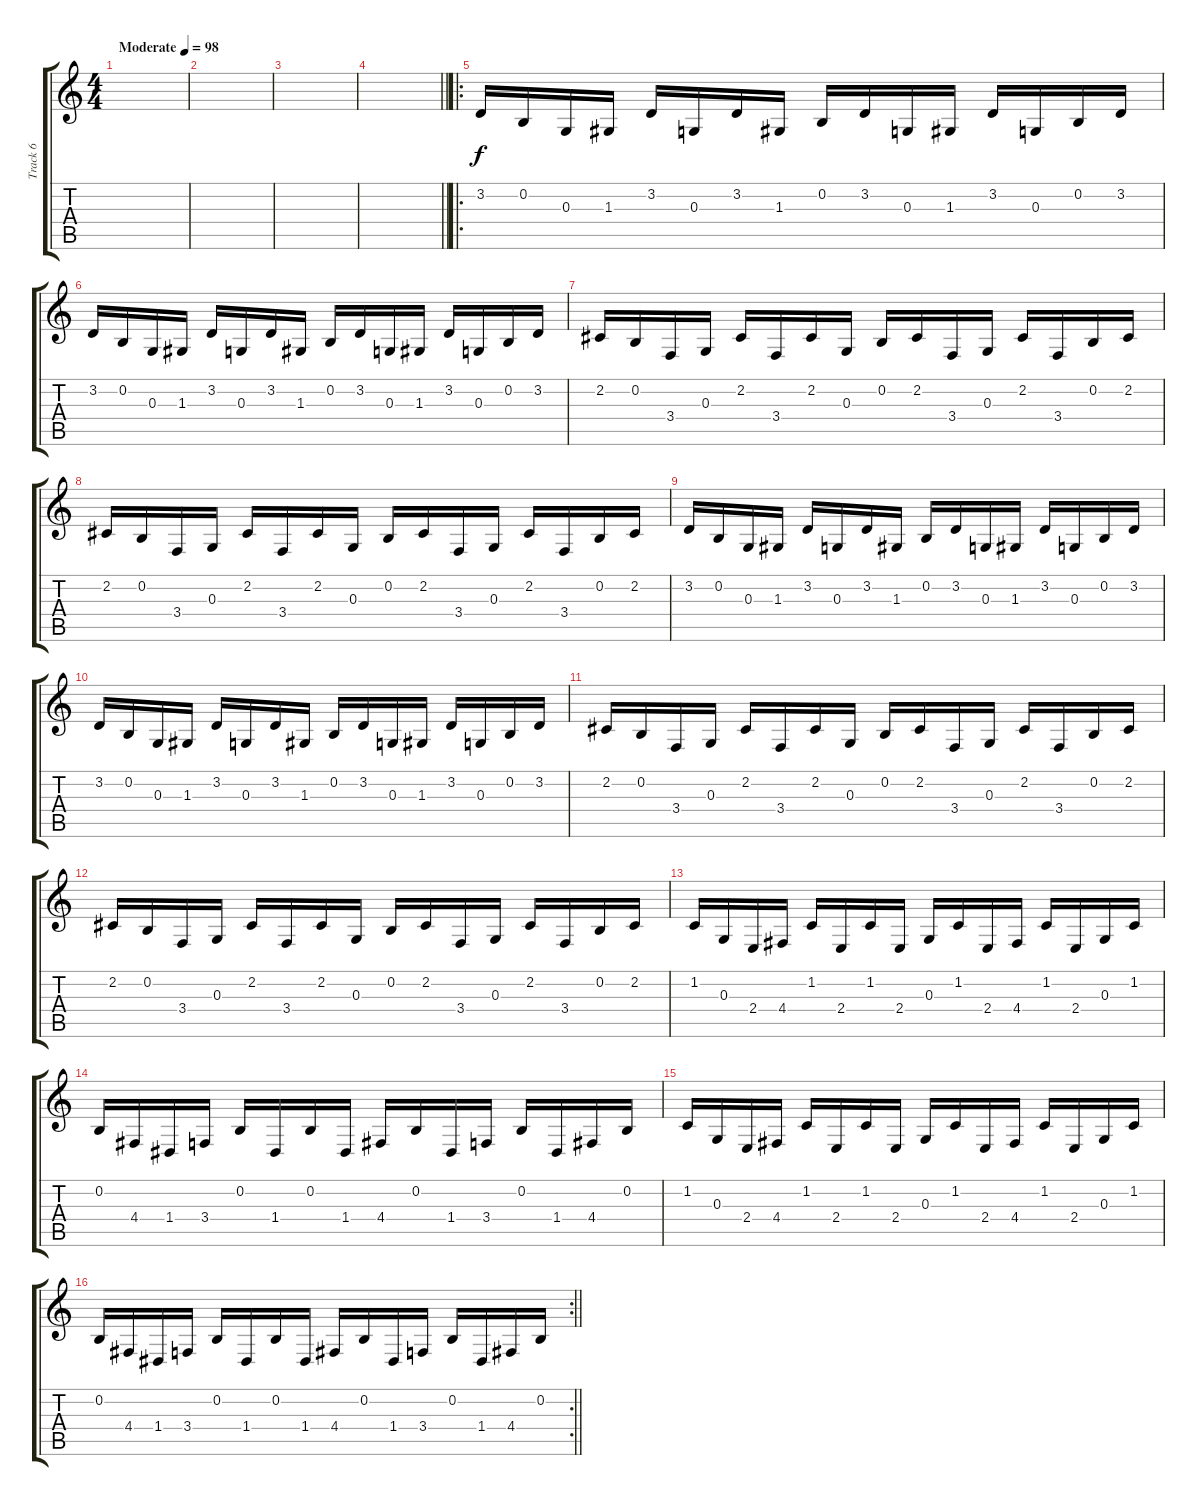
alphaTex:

\track ("Track 6" "Track 6") {instrument drawbarorgan}
\staff {score tabs}
\tuning (E4 B3 G3 D3 A2 E2) {hide}
\ts (4 4)
\tempo (98 "Moderate")
\clef g2
\ks c
|
|
|
\barLineRight lightlight
|
\ro
\section ("" "")
3.2.16 0.2.16 0.3.16 1.3.16 3.2.16 0.3.16 3.2.16 1.3.16 0.2.16 3.2.16 0.3.16 1.3.16 3.2.16 0.3.16 0.2.16 3.2.16 |
3.2.16 0.2.16 0.3.16 1.3.16 3.2.16 0.3.16 3.2.16 1.3.16 0.2.16 3.2.16 0.3.16 1.3.16 3.2.16 0.3.16 0.2.16 3.2.16 |
2.2.16 0.2.16 3.4.16 0.3.16 2.2.16 3.4.16 2.2.16 0.3.16 0.2.16 2.2.16 3.4.16 0.3.16 2.2.16 3.4.16 0.2.16 2.2.16 |
2.2.16 0.2.16 3.4.16 0.3.16 2.2.16 3.4.16 2.2.16 0.3.16 0.2.16 2.2.16 3.4.16 0.3.16 2.2.16 3.4.16 0.2.16 2.2.16 |
3.2.16 0.2.16 0.3.16 1.3.16 3.2.16 0.3.16 3.2.16 1.3.16 0.2.16 3.2.16 0.3.16 1.3.16 3.2.16 0.3.16 0.2.16 3.2.16 |
3.2.16 0.2.16 0.3.16 1.3.16 3.2.16 0.3.16 3.2.16 1.3.16 0.2.16 3.2.16 0.3.16 1.3.16 3.2.16 0.3.16 0.2.16 3.2.16 |
2.2.16 0.2.16 3.4.16 0.3.16 2.2.16 3.4.16 2.2.16 0.3.16 0.2.16 2.2.16 3.4.16 0.3.16 2.2.16 3.4.16 0.2.16 2.2.16 |
2.2.16 0.2.16 3.4.16 0.3.16 2.2.16 3.4.16 2.2.16 0.3.16 0.2.16 2.2.16 3.4.16 0.3.16 2.2.16 3.4.16 0.2.16 2.2.16 |
1.2.16 0.3.16 2.4.16 4.4.16 1.2.16 2.4.16 1.2.16 2.4.16 0.3.16 1.2.16 2.4.16 4.4.16 1.2.16 2.4.16 0.3.16 1.2.16 |
0.2.16 4.4.16 1.4.16 3.4.16 0.2.16 1.4.16 0.2.16 1.4.16 4.4.16 0.2.16 1.4.16 3.4.16 0.2.16 1.4.16 4.4.16 0.2.16 |
1.2.16 0.3.16 2.4.16 4.4.16 1.2.16 2.4.16 1.2.16 2.4.16 0.3.16 1.2.16 2.4.16 4.4.16 1.2.16 2.4.16 0.3.16 1.2.16 |
\rc 2
\barLineRight lightlight
0.2.16 4.4.16 1.4.16 3.4.16 0.2.16 1.4.16 0.2.16 1.4.16 4.4.16 0.2.16 1.4.16 3.4.16 0.2.16 1.4.16 4.4.16 0.2.16
